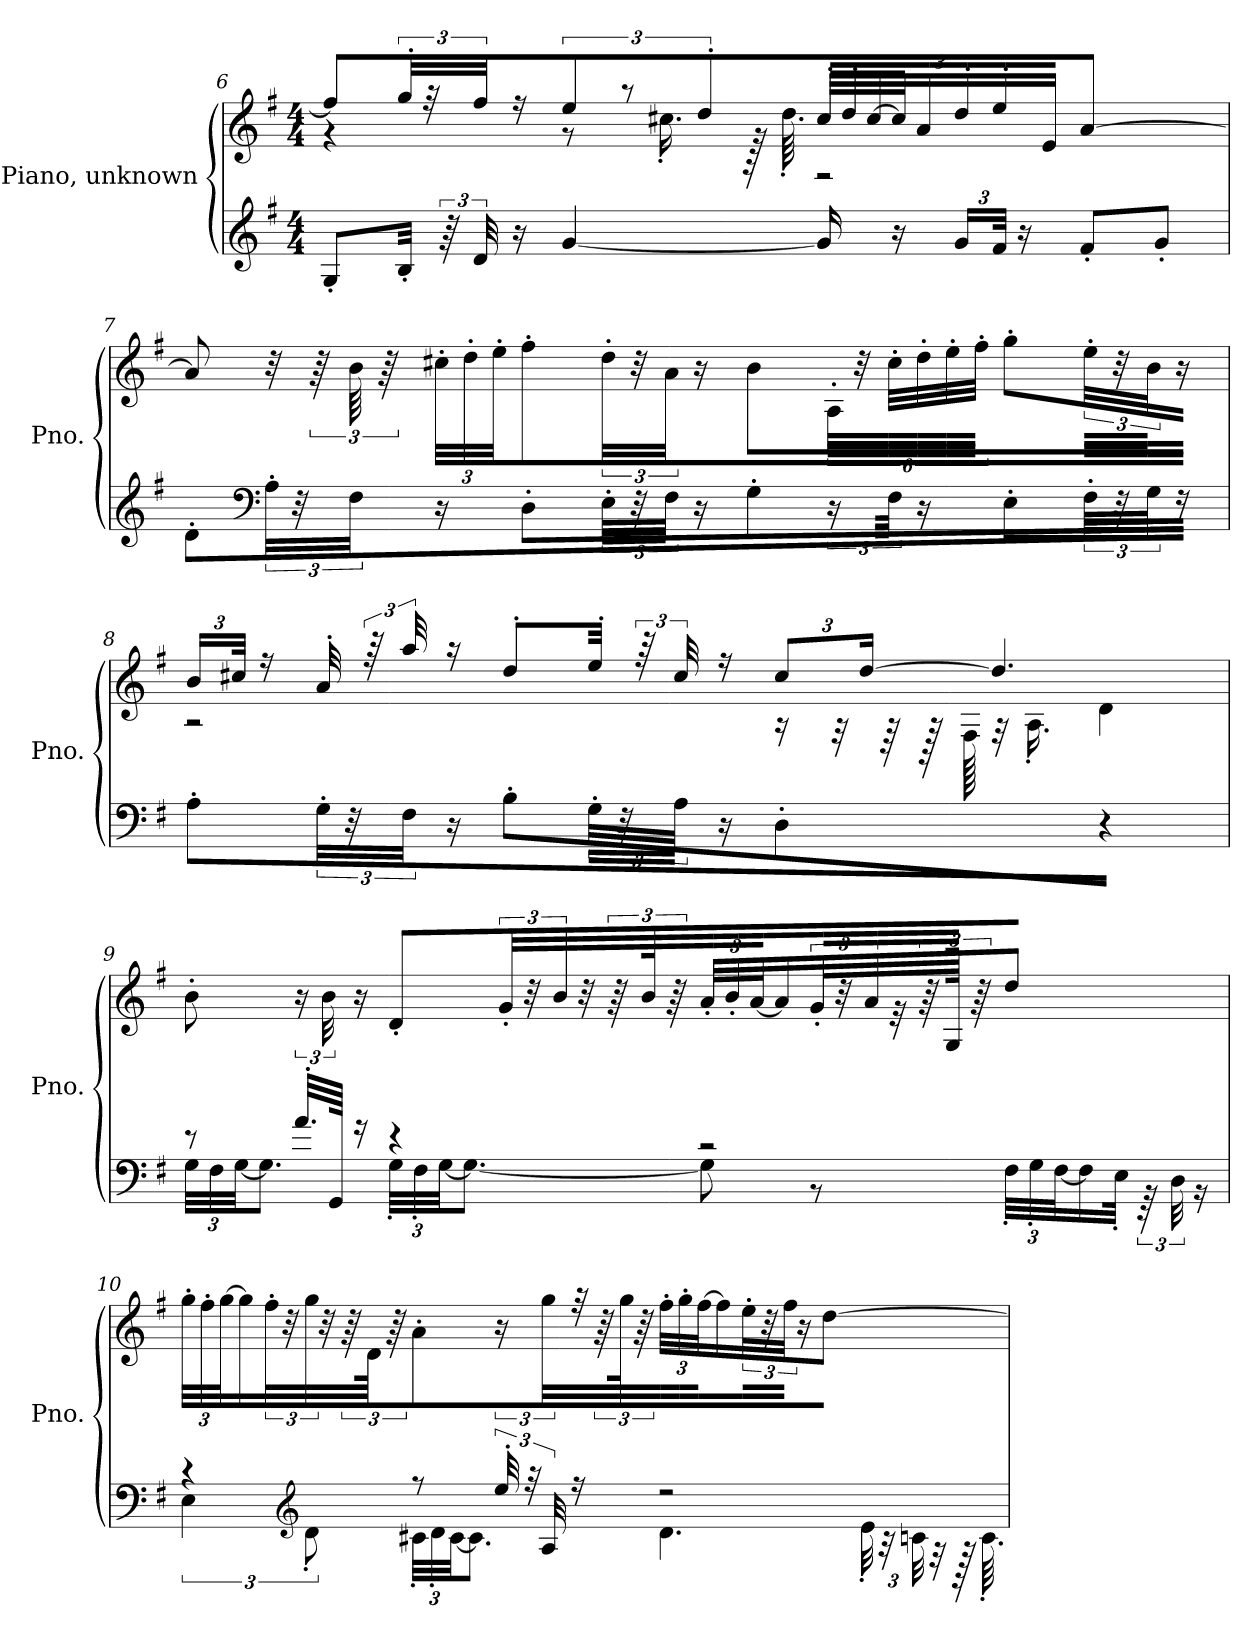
**kern	**kern
*part1	*part1
*staff2	*staff1
*I"Piano, unknown	*
*I'Pno.	*
!!LO:LB:g=z
*clefG2	*clefG2
*k[f#]	*k[f#]
*M4/4	*M4/4
=6	=6
*	*^
8G'/L	8ff#/L]	4r
32B'/Jkk	48gg'/Jkk	.
.	48r	.
96r	.	.
48d/	48ff#/	.
16r	16r	.
[4g/	12ee/	8r
.	12r	.
.	.	16.cc#X'\
.	12dd'/	.
.	.	128r
.	.	64.dd'\
*	*Xbrackettup	*
16g/]	48cc#'/LLL	2r
.	48dd'/	.
.	[48cc#/	.
16r	48cc#/J]	.
.	24a/	.
*Xbrackettup	*	*
24g/LL	24dd'/	.
48f#/JJk	24ee'/	.
16r	.	.
.	24e/JJ	.
8f#'/L	[4a/	.
8g'/J	.	.
*	*v	*v
!!LO:PB:g=z
=7	=7
8d'/L	8a/]
*clefF4	*
*brackettup	*
48A'/Jkk	32r
48r	.
*	*brackettup
.	96r
48F#\	96b\
.	96r
*	*Xbrackettup
16r	48cc#X'\LLL
.	48dd'\
.	48ee'\JJ
8D'\L	8ff#'\
*	*brackettup
48E'\Jkk	48dd'\Jkk
48r	48r
48F#\	48a/
16r	16r
8G'\	8b/L
24r	48A'/Jkk
.	48r
48F#\	48cc#'\LLL
*	*Xbrackettup
16r	48dd'\
.	48ee'\
.	48ff#'\JJJ
8E'\L	8gg'\L
*	*brackettup
48F#'\Jkk	48ee'\Jkk
48r	48r
48G\	48b\
16r	16r
!!LO:LB:g=z
=8	=8
*	*Xbrackettup
*	*^
8A'\L	24b/LL	2r
.	48cc#X/JJk	.
.	16r	.
48G'\Jkk	32a'/	.
48r	.	.
*	*brackettup	*
.	96r	.
48F#\	48aa/	.
16r	16r	.
8B'\L	8dd'/L	.
48G'\Jkk	32ee'/Jkk	.
48r	.	.
.	96r	.
48A\	48cc#/	.
16r	16r	.
*	*Xbrackettup	*
4D'\	12cc#/L	16r
.	.	32r
.	[24dd/Jk	.
.	.	64r
.	.	128r
.	.	128F#\
.	4.dd/]	32r
.	.	16.A'\
4r	.	4d\
*	*v	*v
!!LO:LB:g=z
=9	=9
*^	*
*	*Xbrackettup	*
8r	48G\LLL	8b'\
.	48F#\	.
.	[48G\JJ	.
.	8.G\J]	.
*	*	*brackettup
32.a'/LLL	.	24r
.	.	48b\
64GG/JJJk	.	.
16r	.	16r
4r	48G'\LLL	8d'/L
.	48F#'\	.
.	[48G\JJ	.
.	8.G\J_	.
.	.	48g'/Jkk
.	.	48r
.	.	48b\
.	.	32r
.	.	96r
.	.	96b\
.	.	96r
*	*	*Xbrackettup
2r	8G\]	48a'/LLL
.	.	48b'/
.	.	[48a/J
.	.	16a/]
*	*	*brackettup
.	8r	48g'/JJk
.	.	48r
.	.	48a/
.	.	32r
.	.	96r
.	.	96G/
.	.	96r
.	48F#'\LLL	4dd\
.	48G'\	.
.	[48F#\J	.
.	16F#\]	.
.	32E'\JJk	.
*	*brackettup	*
.	96r	.
.	48D\	.
.	16r	.
!!LO:LB:g=z
=10	=10	=10
*	*	*Xbrackettup
4r	6E\	48gg'\LLL
.	.	48ff#'\
.	.	[48gg\J
.	.	16gg\]
*	*	*brackettup
.	.	48ff#'\JJk
.	.	48r
*clefG2	*	*
.	12d'\	48gg\
.	.	32r
.	.	96r
.	.	96d/
.	.	96r
*	*Xbrackettup	*
8r	48c#X'\LLL	8a'/
.	48d'\	.
.	[48c#\JJ	.
.	8.c#\J]	.
*brackettup	*	*
48ee'/	.	24r
48r	.	.
48A/	.	48gg\
16r	.	32r
.	.	96r
.	.	96gg\
.	.	96r
*	*	*Xbrackettup
2r	4.d\	48ff#'\LLL
.	.	48gg'\
.	.	[48ff#\J
.	.	16ff#\]
*	*	*brackettup
.	.	48ee'\JJk
.	.	48r
.	.	48ff#\
.	.	16r
.	.	[4dd\
.	48e'\	.
.	48r	.
.	48cn\	.
.	32r	.
.	128r	.
.	64.c'\	.
*v	*v	*
=	=
*-	*-
